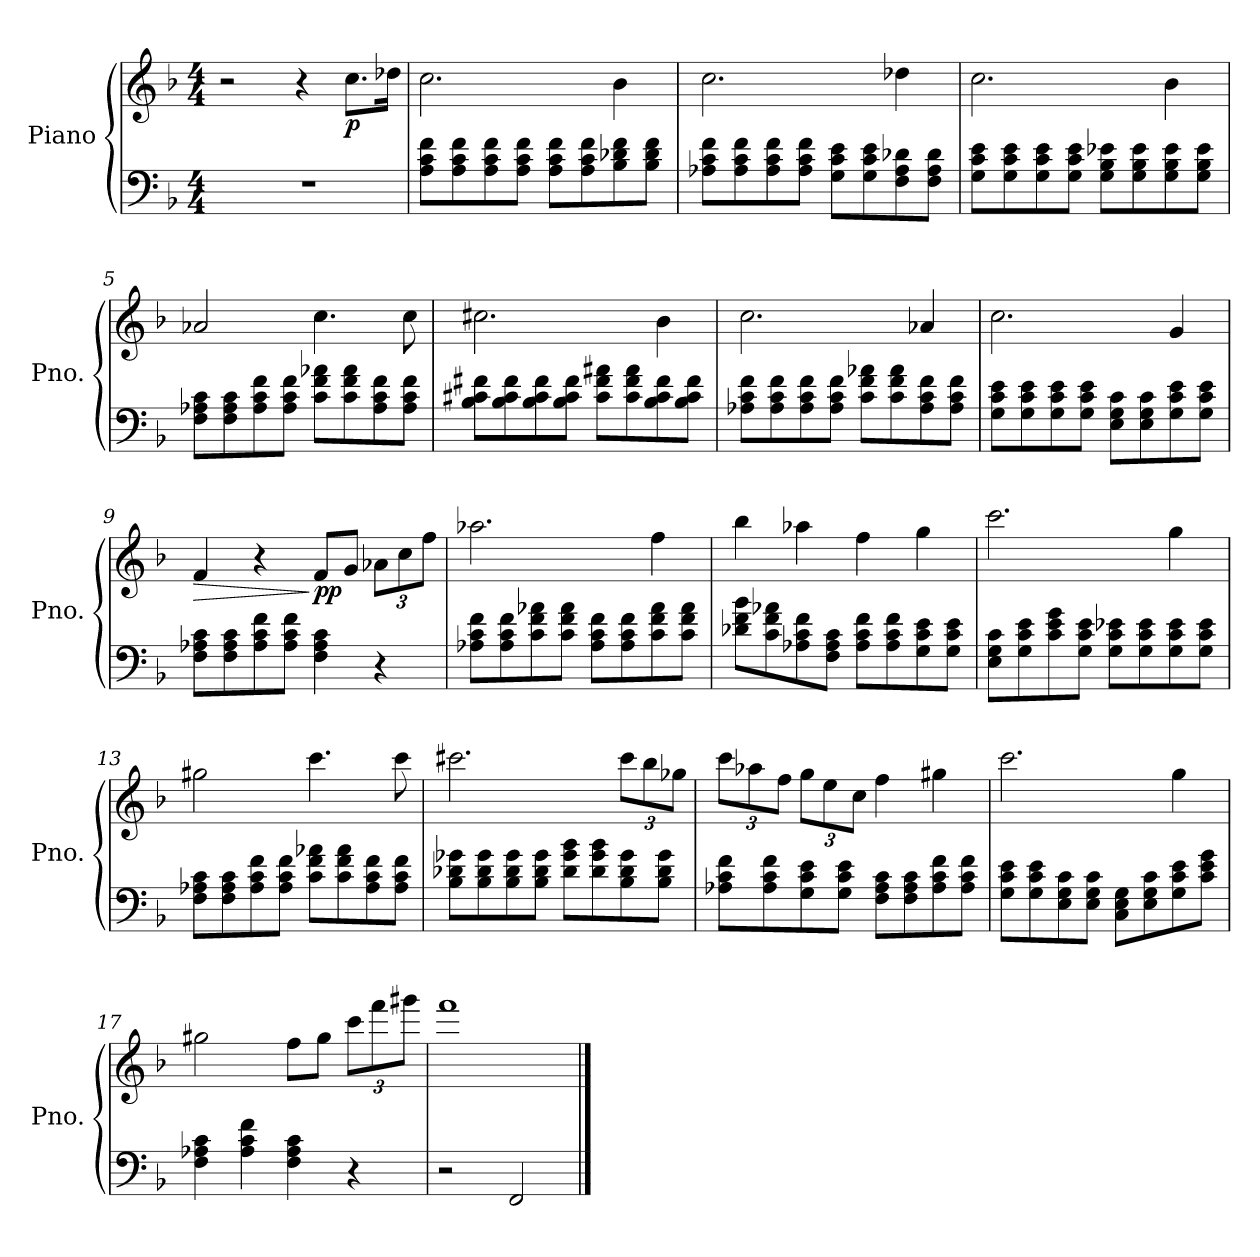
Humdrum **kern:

**kern	**kern	**dynam
*part1	*part1	*part1
*staff2	*staff1	*staff1/2
*I"Piano	*	*
*I'Pno.	*	*
*clefF4	*clefG2	*
*k[b-]	*k[b-]	*
*M4/4	*M4/4	*
=1	=1	=1
1r	2r	.
.	4r	.
*	*MM45	*
!	!	!LO:DY:b
.	8.cc\L	p
.	16dd-X\Jk	.
=2	=2	=2
8A\ 8c\ 8f\L	2.cc\	.
8A\ 8c\ 8f\	.	.
8A\ 8c\ 8f\	.	.
8A\ 8c\ 8f\J	.	.
8A\ 8c\ 8f\L	.	.
8A\ 8c\ 8f\	.	.
8B-\ 8d-X\ 8f\	4b-\	.
8B-\ 8d-\ 8f\J	.	.
=3	=3	=3
8A-X\ 8c\ 8f\L	2.cc\	.
8A-\ 8c\ 8f\	.	.
8A-\ 8c\ 8f\	.	.
8A-\ 8c\ 8f\J	.	.
8G\ 8c\ 8e\L	.	.
8G\ 8c\ 8e\	.	.
8F\ 8A-\ 8d-X\	4dd-X\	.
8F\ 8A-\ 8d-\J	.	.
=4	=4	=4
8G\ 8c\ 8e\L	2.cc\	.
8G\ 8c\ 8e\	.	.
8G\ 8c\ 8e\	.	.
8G\ 8c\ 8e\J	.	.
8G\ 8B-\ 8e-X\L	.	.
8G\ 8B-\ 8e-\	.	.
8G\ 8B-\ 8e-\	4b-\	.
8G\ 8B-\ 8e-\J	.	.
!!LO:LB:g=z
=5	=5	=5
8F\ 8A-X\ 8c\L	2a-X/	.
8F\ 8A-\ 8c\	.	.
8A-\ 8c\ 8f\	.	.
8A-\ 8c\ 8f\J	.	.
8c\ 8f\ 8a-X\L	4.cc\	.
8c\ 8f\ 8a-\	.	.
8A-\ 8c\ 8f\	.	.
8A-\ 8c\ 8f\J	8cc\	.
=6	=6	=6
8B-\ 8c#X\ 8f#X\L	2.cc#X\	.
8B-\ 8c#\ 8f#\	.	.
8B-\ 8c#\ 8f#\	.	.
8B-\ 8c#\ 8f#\J	.	.
8c#\ 8f#\ 8a#X\L	.	.
8c#\ 8f#\ 8a#\	.	.
8B-\ 8c#\ 8f#\	4b-\	.
8B-\ 8c#\ 8f#\J	.	.
=7	=7	=7
8A-X\ 8c\ 8f\L	2.cc\	.
8A-\ 8c\ 8f\	.	.
8A-\ 8c\ 8f\	.	.
8A-\ 8c\ 8f\J	.	.
8c\ 8f\ 8a-X\L	.	.
8c\ 8f\ 8a-\	.	.
8A-\ 8c\ 8f\	4a-X/	.
8A-\ 8c\ 8f\J	.	.
!!LO:LB:g=z
=8	=8	=8
8G\ 8c\ 8e\L	2.cc\	.
8G\ 8c\ 8e\	.	.
8G\ 8c\ 8e\	.	.
8G\ 8c\ 8e\J	.	.
8E\ 8G\ 8c\L	.	.
8E\ 8G\ 8c\	.	.
8G\ 8c\ 8e\	4g/	.
8G\ 8c\ 8e\J	.	.
=9	=9	=9
!	!	!LO:HP:b
8F\ 8A-X\ 8c\L	4f/	>
8F\ 8A-\ 8c\	.	.
8A-\ 8c\ 8f\	4r	.
8A-\ 8c\ 8f\J	.	.
!	!	!LO:DY:n=1:b
4F\ 4A-\ 4c\	8f/L	] pp
.	8g/J	.
*	*Xbrackettup	*
4r	12a-X\L	.
.	12cc\	.
.	12ff\J	.
=10	=10	=10
8A-X\ 8c\ 8f\L	2.aa-X\	.
8A-\ 8c\ 8f\	.	.
8c\ 8f\ 8a-X\	.	.
8c\ 8f\ 8a-\J	.	.
8A-\ 8c\ 8f\L	.	.
8A-\ 8c\ 8f\	.	.
8c\ 8f\ 8a-\	4ff\	.
8c\ 8f\ 8a-\J	.	.
=11	=11	=11
8d-X\ 8f\ 8b-\L	4bb-\	.
8c\ 8f\ 8a-X\	.	.
8A-X\ 8c\ 8f\	4aa-X\	.
8F\ 8A-\ 8c\J	.	.
8A-\ 8c\ 8f\L	4ff\	.
8A-\ 8c\ 8f\	.	.
8G\ 8c\ 8e\	4gg\	.
8G\ 8c\ 8e\J	.	.
!!LO:LB:g=z
=12	=12	=12
8E\ 8G\ 8c\L	2.ccc\	.
8G\ 8c\ 8e\	.	.
8c\ 8e\ 8g\	.	.
8G\ 8c\ 8e\J	.	.
8G\ 8c\ 8e-X\L	.	.
8G\ 8c\ 8e-\	.	.
8G\ 8c\ 8e-\	4gg\	.
8G\ 8c\ 8e-\J	.	.
=13	=13	=13
8F\ 8A-X\ 8c\L	2gg#X\	.
8F\ 8A-\ 8c\	.	.
8A-\ 8c\ 8f\	.	.
8A-\ 8c\ 8f\J	.	.
8c\ 8f\ 8a-X\L	4.ccc\	.
8c\ 8f\ 8a-\	.	.
8A-\ 8c\ 8f\	.	.
8A-\ 8c\ 8f\J	8ccc\	.
=14	=14	=14
8B-\ 8d-X\ 8g-X\L	2.ccc#X\	.
8B-\ 8d-\ 8g-\	.	.
8B-\ 8d-\ 8g-\	.	.
8B-\ 8d-\ 8g-\J	.	.
8d-\ 8g-\ 8b-\L	.	.
8d-\ 8g-\ 8b-\	.	.
8B-\ 8d-\ 8g-\	12ccc#\L	.
.	12bb-\	.
8B-\ 8d-\ 8g-\J	.	.
.	12gg-X\J	.
=15	=15	=15
8A-X\ 8c\ 8f\L	12ccc\L	.
.	12aa-X\	.
8A-\ 8c\ 8f\	.	.
.	12ff\J	.
8G\ 8c\ 8e\	12gg\L	.
.	12ee\	.
8G\ 8c\ 8e\J	.	.
.	12cc\J	.
8F\ 8A-\ 8c\L	4ff\	.
8F\ 8A-\ 8c\	.	.
8A-\ 8c\ 8f\	4gg#X\	.
8A-\ 8c\ 8f\J	.	.
!!LO:LB:g=z
=16	=16	=16
*	*MM42	*
8G\ 8c\ 8e\L	2.ccc\	.
8G\ 8c\ 8e\	.	.
8E\ 8G\ 8c\	.	.
8E\ 8G\ 8c\J	.	.
8C\ 8E\ 8G\L	.	.
8E\ 8G\ 8c\	.	.
8G\ 8c\ 8e\	4gg\	.
8c\ 8e\ 8g\J	.	.
=17	=17	=17
*	*MM40	*
4F\ 4A-X\ 4c\	2gg#X\	.
4A-\ 4c\ 4f\	.	.
4F\ 4A-\ 4c\	8ff\L	.
.	8gg#\J	.
4r	12ccc\L	.
.	12fff\	.
.	12ggg#X\J	.
=18	=18	=18
2r	1fff	.
2FF/	.	.
==	==	==
*-	*-	*-
